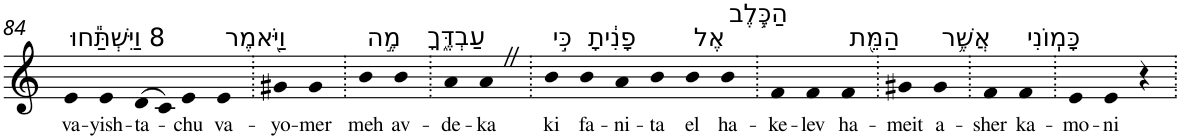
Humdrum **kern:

**kern	**text
*part1	*part1
*staff1	*staff1
*I"Piano	*
*I'Pno	*
!!LO:PB:g=z
*clefG2	*
*k[]	*
=84	=84
!LO:TX:a:t=8 וַיִּשְׁתַּ֕חוּ	!
!	!LO:LY:b
4e	va-
!	!LO:LY:b
4e	-yish-
!	!LO:LY:b
(>8d	-ta-
8c)	.
!	!LO:LY:b
4e	-chu
!LO:TX:a:t=וַיֹּ֖אמֶר	!
!	!LO:LY:b
4e	va-
=85.	=85.
!	!LO:LY:b
4g#X	-yo-
!	!LO:LY:b
4g#	-mer
=86.	=86.
!LO:TX:a:t=מֶ֣ה	!
!	!LO:LY:b
4b	meh
!LO:TX:a:t=עַבְדֶּ֑ךָ	!
!	!LO:LY:b
4b	av-
=87.	=87.
!	!LO:LY:b
4a	-de-
!	!LO:LY:b
4aZ	-ka
=88.	=88.
!LO:TX:a:t=כִּ֣י	!
!	!LO:LY:b
4b	ki
!LO:TX:a:t=פָנִ֔יתָ	!
!	!LO:LY:b
4b	fa-
!	!LO:LY:b
4a	-ni-
!	!LO:LY:b
4b	-ta
!LO:TX:a:t=אֶל	!
!	!LO:LY:b
4b	el
!LO:TX:a:t=הַכֶּ֥לֶב	!
!	!LO:LY:b
4b	ha-
=89.	=89.
!	!LO:LY:b
4f	-ke-
!	!LO:LY:b
4f	-lev
!LO:TX:a:t=הַמֵּ֖ת	!
!	!LO:LY:b
4f	ha-
=90.	=90.
!	!LO:LY:b
4g#X	-meit
!LO:TX:a:t=אֲשֶׁ֥ר	!
!	!LO:LY:b
4g#	a-
=91.	=91.
!	!LO:LY:b
4f	-sher
!LO:TX:a:t=כָּמֽוֹנִי	!
!	!LO:LY:b
4f	ka-
=92.	=92.
!	!LO:LY:b
4e	-mo-
!	!LO:LY:b
4e	-ni
4r	.
=.	=.
*-	*-
